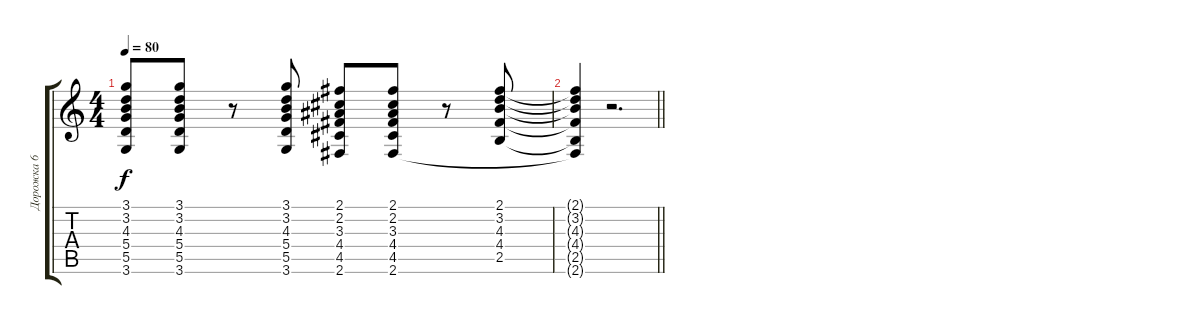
\track ("Дорожка 6" "Дорожка 6") {instrument electricguitarclean}
\staff {score tabs}
\tuning (E4 B3 G3 D3 A2 E2) {hide}
\ts (4 4)
\tempo 80
\clef g2
\ks c
(3.1 3.2 4.3 5.4 5.5 3.6).8{dy f} (3.1 3.2 4.3 5.4 5.5 3.6).8 r.8 (3.1 3.2 4.3 5.4 5.5 3.6).8 (2.1 2.2 3.3 4.4 4.5 2.6).8 (2.1 2.2 3.3 4.4 4.5 2.6).8 r.8 (2.1 3.2 4.3 4.4 2.5).8 |
\barLineRight lightlight
(2.1{t} 3.2{t} 4.3{t} 4.4{t} 2.5{t} 2.6{t}).4 r.2{d}
